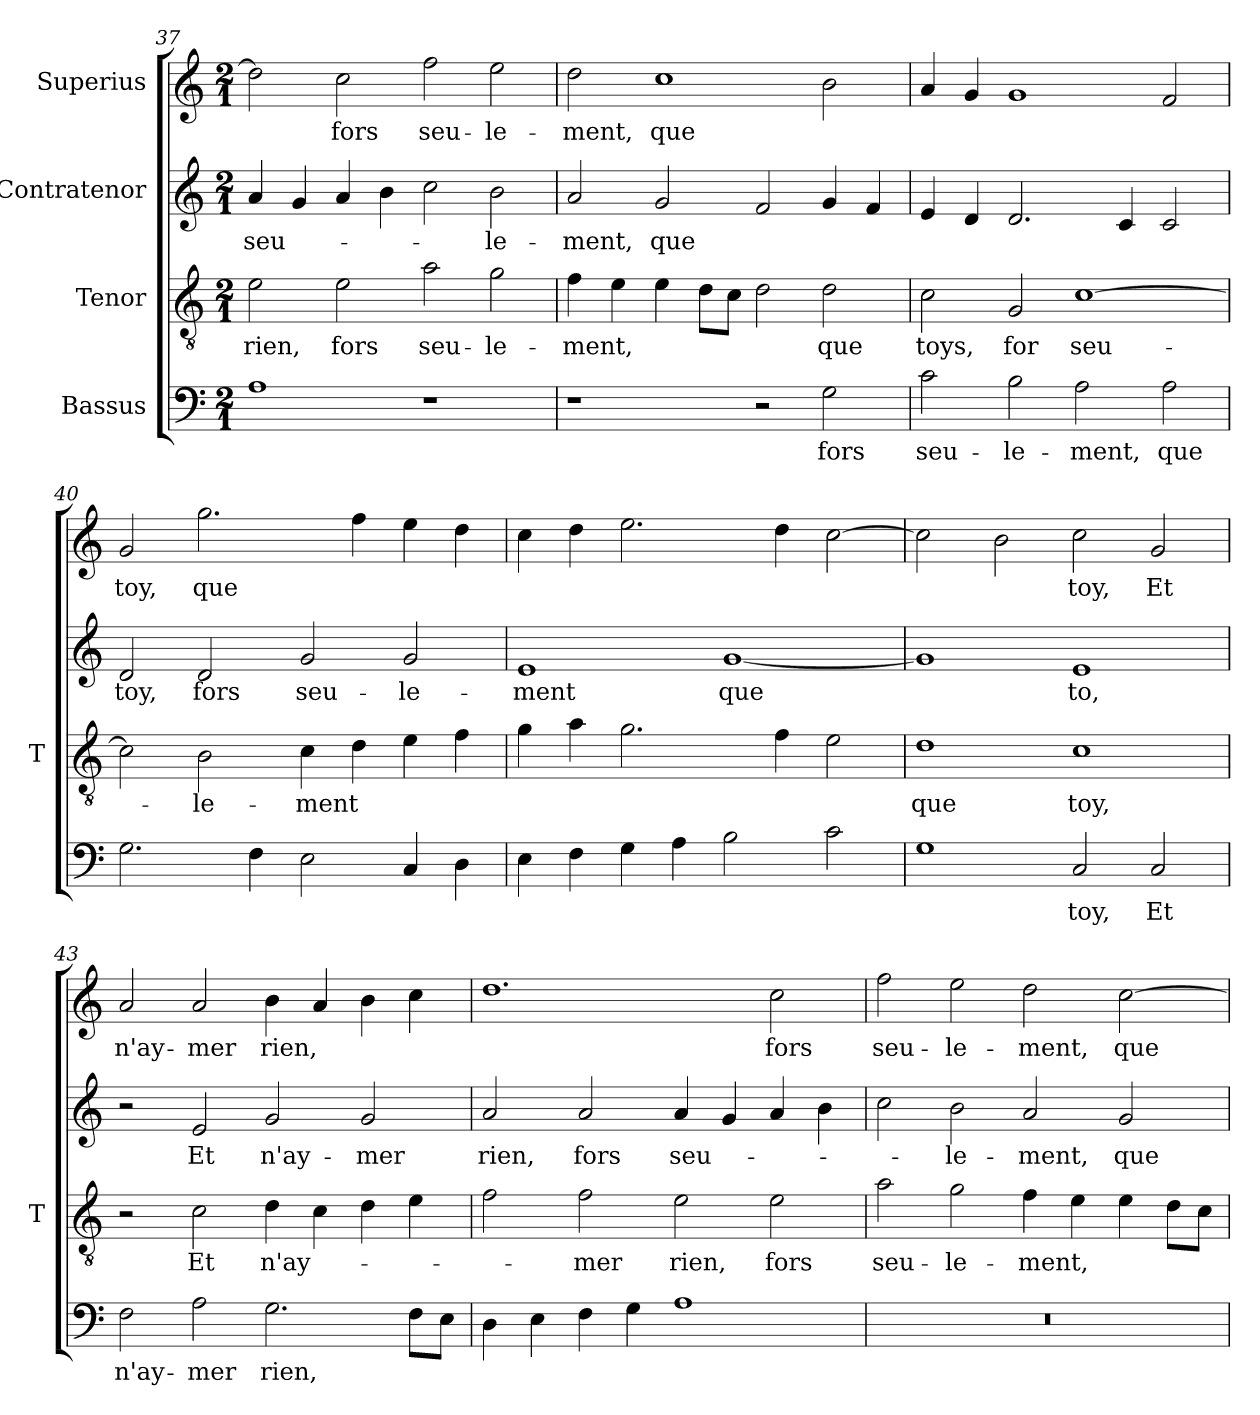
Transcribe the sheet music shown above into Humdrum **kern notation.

**kern	**text	**kern	**text	**kern	**text	**kern	**text
*part4	*part4	*part3	*part3	*part2	*part2	*part1	*part1
*staff4	*staff4	*staff3	*staff3	*staff2	*staff2	*staff1	*staff1
*I"Bassus	*	*I"Tenor	*	*I"Contratenor	*	*I"Superius	*
*	*	*I'T	*	*	*	*	*
*clefF4	*	*clefGv2	*	*clefG2	*	*clefG2	*
*k[]	*	*k[]	*	*k[]	*	*k[]	*
*C:	*	*C:	*	*C:	*	*C:	*
*M2/1	*	*M2/1	*	*M2/1	*	*M2/1	*
=37	=37	=37	=37	=37	=37	=37	=37
1A	.	2e	-rien,	4a	seu-	2dd]	.
.	.	.	.	4g	.	.	.
.	.	2e	-fors	4a	.	2cc	-fors
.	.	.	.	4b	.	.	.
1r	.	2a	seu-	2cc	.	2ff	seu-
.	.	2g	le-	2b	le-	2ee	le-
=38	=38	=38	=38	=38	=38	=38	=38
1r	.	4f	-ment,	2a	-ment,	2dd	-ment,
.	.	4e	.	.	.	.	.
.	.	4e	.	2g	-que	1cc	-que
.	.	8dL	.	.	.	.	.
.	.	8cJ	.	.	.	.	.
2r	.	2d	.	2f	.	.	.
2G	-fors	2d	-que	4g	.	2b	.
.	.	.	.	4f	.	.	.
=39	=39	=39	=39	=39	=39	=39	=39
2c	seu-	2c	-toys,	4e	.	4a	.
.	.	.	.	4d	.	4g	.
2B	le-	2G	-for	2.d	.	1g	.
2A	-ment,	[1c	seu-	.	.	.	.
.	.	.	.	4c	.	.	.
2A	-que	.	.	2c	.	2f	.
=40	=40	=40	=40	=40	=40	=40	=40
2.G	.	2c]	.	2d	-toy,	2g	-toy,
.	.	2B	le-	2d	-fors	2.gg	-que
4F	.	.	.	.	.	.	.
2E	.	4c	-ment	2g	seu-	.	.
.	.	4d	.	.	.	4ff	.
4C	.	4e	.	2g	le-	4ee	.
4D	.	4f	.	.	.	4dd	.
!!LO:PB:g=z
=41	=41	=41	=41	=41	=41	=41	=41
4E	.	4g	.	1e	-ment	4cc	.
4F	.	4a	.	.	.	4dd	.
4G	.	2.g	.	.	.	2.ee	.
4A	.	.	.	.	.	.	.
2B	.	.	.	[1g	-que	.	.
.	.	4f	.	.	.	4dd	.
2c	.	2e	.	.	.	[2cc	.
=42	=42	=42	=42	=42	=42	=42	=42
1G	.	1d	-que	1g]	.	2cc]	.
.	.	.	.	.	.	2b	.
2C	-toy,	1c	-toy,	1e	-to,	2cc	-toy,
2C	-Et	.	.	.	.	2g	-Et
=43	=43	=43	=43	=43	=43	=43	=43
2F	n'ay-	2r	.	2r	.	2a	n'ay-
2A	-mer	2c	-Et	2e	-Et	2a	-mer
2.G	-rien,	4d	n'ay-	2g	n'ay-	4b	-rien,
.	.	4c	.	.	.	4a	.
.	.	4d	.	2g	-mer	4b	.
8FL	.	4e	.	.	.	4cc	.
8EJ	.	.	.	.	.	.	.
=44	=44	=44	=44	=44	=44	=44	=44
4D	.	2f	.	2a	-rien,	1.dd	.
4E	.	.	.	.	.	.	.
4F	.	2f	-mer	2a	-fors	.	.
4G	.	.	.	.	.	.	.
1A	.	2e	-rien,	4a	seu-	.	.
.	.	.	.	4g	.	.	.
.	.	2e	-fors	4a	.	2cc	-fors
.	.	.	.	4b	.	.	.
=45	=45	=45	=45	=45	=45	=45	=45
0r	.	2a	seu-	2cc	.	2ff	seu-
.	.	2g	le-	2b	le-	2ee	le-
.	.	4f	-ment,	2a	-ment,	2dd	-ment,
.	.	4e	.	.	.	.	.
.	.	4e	.	2g	-que	[2cc	-que
.	.	8dL	.	.	.	.	.
.	.	8cJ	.	.	.	.	.
=	=	=	=	=	=	=	=
*-	*-	*-	*-	*-	*-	*-	*-
